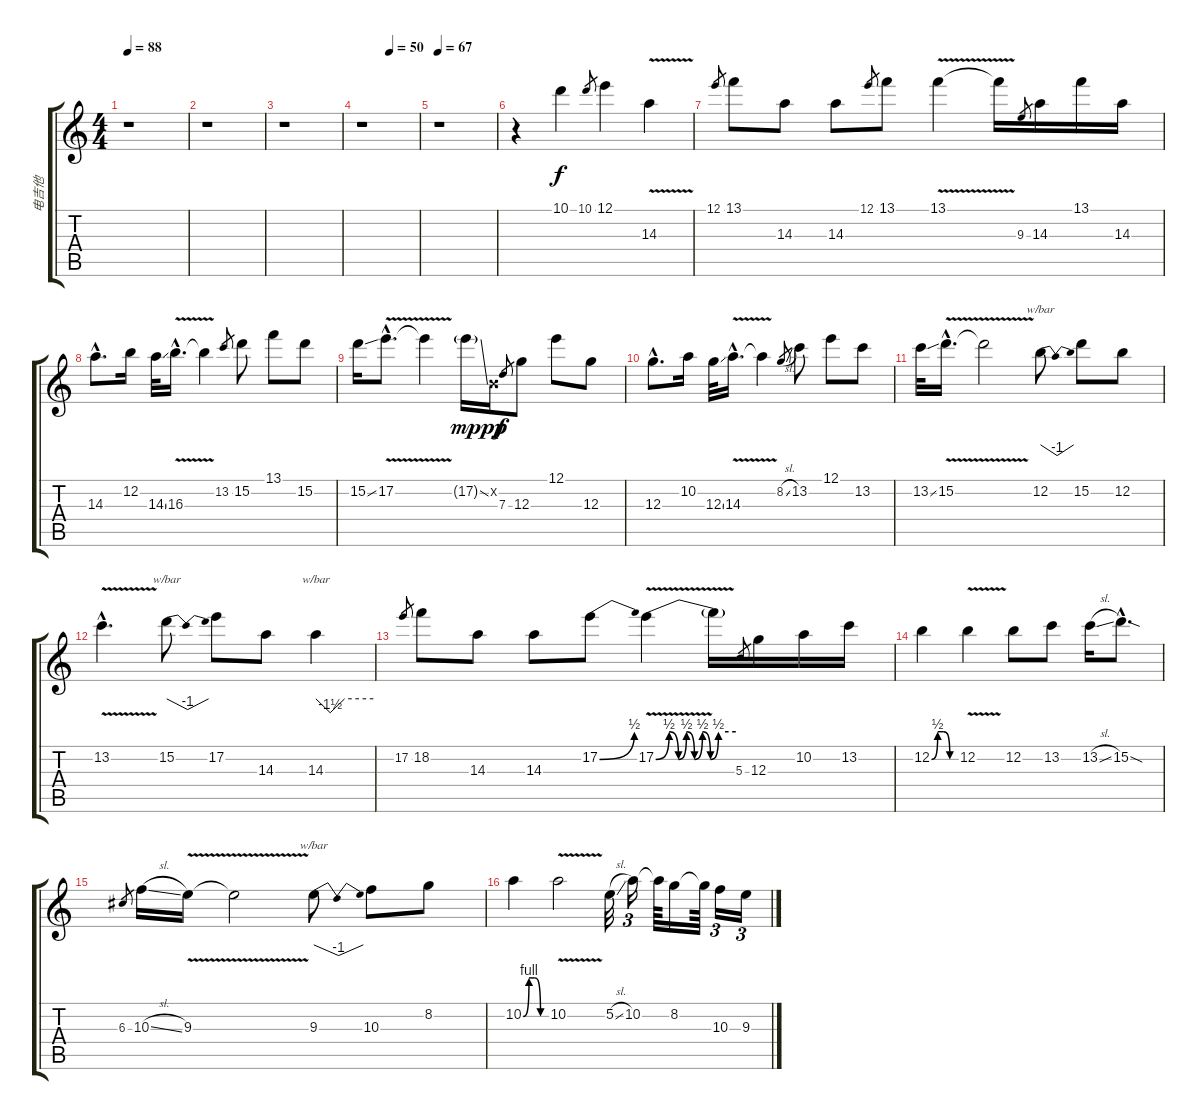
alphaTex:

\track ("电吉他" "电吉他") {instrument overdrivenguitar}
\staff {score tabs}
\tuning (E4 B3 G3 D3 A2 E2) {hide}
\ts (4 4)
\tempo 88
\clef g2
\ks c
r.1{dy f} |
r.1 |
r.1 |
\tempo (50 0.5)
r.1 |
\tempo 67
r.1 |
r.4 10.1.4 10.1.8{gr} 12.1.4 14.3{v}.4 |
12.1.8{gr} 13.1.8 14.3.8 14.3.8 12.1.8{gr} 13.1.8 13.1{v}.4 13.1{t}.16 9.3.8{gr} 14.3.16 13.1.16 14.3.16 |
14.3{hac}.8{d} 12.2.16 14.3{ss}.32 16.3{v hac}.16{d} 16.3{t}.4 13.2.8{gr} 15.2.8 13.1.8 15.2.8 |
15.2{ss}.16 17.2{v hac}.8{d} 17.2{t}.4 17.2{ss g}.16{dy mp} 0.2{x}.16{dy pp} 7.3.8{gr dy f} 12.3.8 12.1.8 12.3.8 |
12.3{hac}.8{d} 10.2.16 12.3{ss}.32 14.3{v hac}.16{d} 14.3{t}.4 8.2{sl}.8{gr} 13.2.8 12.1.8 13.2.8 |
13.2{ss}.32 15.2{v hac}.16{d} 15.2{t}.2 12.2.8{tbe (dip default 0 0 30 -4 60 0)} 15.2.8 12.2.8 |
13.2{v hac}.4{d} 15.2.8{tbe (dip default 0 0 30 -4 60 0)} 17.2.8 14.3.8 14.3.4{tbe (custom default 0 0 15 -6 30 0 60 0)} |
17.2.8{gr} 18.2.8 14.3.8 14.3.8 17.2{be (bend 0 0 60 2)}.8 17.2{be (custom 0 0 10 2 17 0 23 2 29 0 35 2 41 0 47 2 60 2) v}.4 17.2{t}.16 5.3.8{gr} 12.3.16 10.2.16 13.2.16 |
12.2{be (custom 0 0 15 2 30 2 45 0 60 0)}.4 12.2{v}.4 12.2.8 13.2.8 13.2{sl}.16 15.2{sod hac}.8{d} |
6.3.8{gr} 10.3{sl}.16 9.3{v}.16 9.3{t}.2 9.3.8{tbe (dip default 0 0 30 -4 60 0)} 10.3.8 8.2.8 |
10.2{be (custom 0 0 15 4 30 4 45 0 60 0)}.4 10.2{v}.2 5.2{sl}.32 10.2.16{tu (3 2)} 10.2{t}.64 8.2.16 8.2{t}.64 10.3.16{tu (3 2)} 9.3.16{tu (3 2)}
